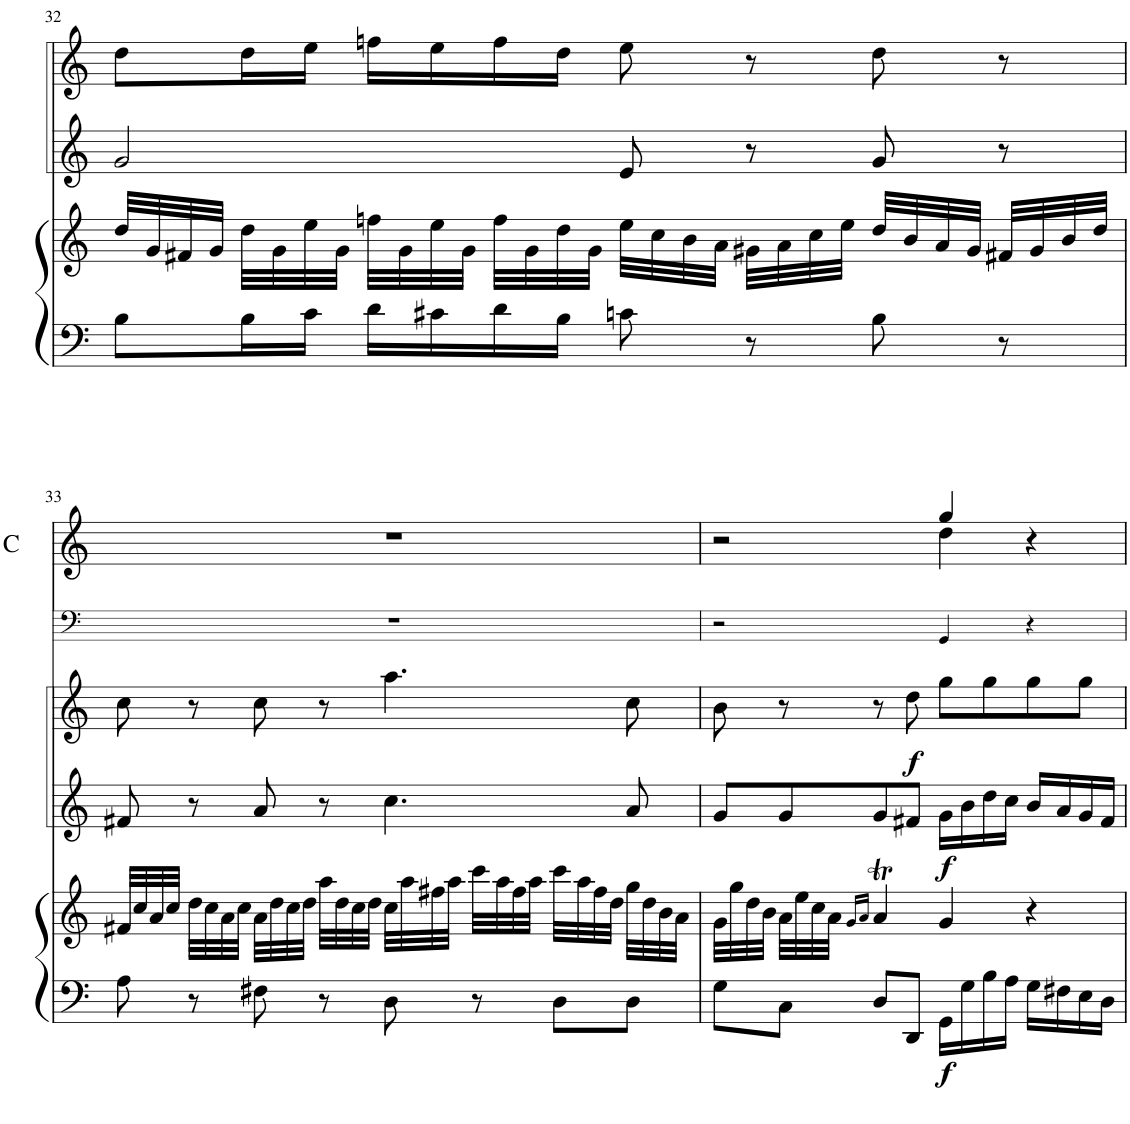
**kern	**kern	**dynam	**kern	**dynam	**kern	**dynam	**kern	**kern
*part5	*part5	*part5	*part4	*part4	*part3	*part3	*part2	*part1
*staff6	*staff5	*staff5/6	*staff4	*staff4	*staff3	*staff3	*staff2	*staff1
*I"Organo	*	*	*I"Violino 2	*	*I"Violino 1	*	*I"Timpani	*I"Clarini
*	*	*	*I'Vln	*	*I'Vln	*	*I'Timp	*I'C
!!LO:PB:g=z
*clefF4	*clefG2	*	*clefG2	*	*clefG2	*	*clefF4	*clefG2
*k[]	*k[]	*	*k[]	*	*k[]	*	*k[]	*k[]
*M4/4	*M4/4	*	*M4/4	*	*M4/4	*	*M4/4	*M4/4
*met(c)	*met(c)	*	*met(c)	*	*met(c)	*	*met(c)	*met(c)
=32	=32	=32	=32	=32	=32	=32	=32	=32
8B\L	32dd/LLL	.	2g/	.	8dd\L	.	1r	1r
.	32g/	.	.	.	.	.	.	.
.	32f#X/	.	.	.	.	.	.	.
.	32g/JJJ	.	.	.	.	.	.	.
16B\L	32dd\LLL	.	.	.	16dd\L	.	.	.
.	32g\	.	.	.	.	.	.	.
16c\JJ	32ee\	.	.	.	16ee\JJ	.	.	.
.	32g\JJJ	.	.	.	.	.	.	.
16d\LL	32ffn\LLL	.	.	.	16ffn\LL	.	.	.
.	32g\	.	.	.	.	.	.	.
16c#X\	32ee\	.	.	.	16ee\	.	.	.
.	32g\JJJ	.	.	.	.	.	.	.
16d\	32ff\LLL	.	.	.	16ff\	.	.	.
.	32g\	.	.	.	.	.	.	.
16B\JJ	32dd\	.	.	.	16dd\JJ	.	.	.
.	32g\JJJ	.	.	.	.	.	.	.
8cn\	32ee\LLL	.	8e/	.	8ee\	.	.	.
.	32cc\	.	.	.	.	.	.	.
.	32b\	.	.	.	.	.	.	.
.	32a\JJJ	.	.	.	.	.	.	.
8r	32g#X\LLL	.	8r	.	8r	.	.	.
.	32a\	.	.	.	.	.	.	.
.	32cc\	.	.	.	.	.	.	.
.	32ee\JJJ	.	.	.	.	.	.	.
8B\	32dd/LLL	.	8g/	.	8dd\	.	.	.
.	32b/	.	.	.	.	.	.	.
.	32a/	.	.	.	.	.	.	.
.	32g#/JJJ	.	.	.	.	.	.	.
8r	32f#X/LLL	.	8r	.	8r	.	.	.
.	32g#/	.	.	.	.	.	.	.
.	32b/	.	.	.	.	.	.	.
.	32dd/JJJ	.	.	.	.	.	.	.
!!LO:LB:g=z
=33	=33	=33	=33	=33	=33	=33	=33	=33
8A\	32f#X/LLL	.	8f#X/	.	8cc\	.	1r	1r
.	32cc/	.	.	.	.	.	.	.
.	32a/	.	.	.	.	.	.	.
.	32cc/JJJ	.	.	.	.	.	.	.
8r	32dd\LLL	.	8r	.	8r	.	.	.
.	32cc\	.	.	.	.	.	.	.
.	32a\	.	.	.	.	.	.	.
.	32cc\JJJ	.	.	.	.	.	.	.
8F#X\	32a\LLL	.	8a/	.	8cc\	.	.	.
.	32dd\	.	.	.	.	.	.	.
.	32cc\	.	.	.	.	.	.	.
.	32dd\JJJ	.	.	.	.	.	.	.
8r	32aa\LLL	.	8r	.	8r	.	.	.
.	32dd\	.	.	.	.	.	.	.
.	32cc\	.	.	.	.	.	.	.
.	32dd\JJJ	.	.	.	.	.	.	.
8D\	32cc\LLL	.	4.cc\	.	4.aa\	.	.	.
.	32aa\	.	.	.	.	.	.	.
.	32ff#X\	.	.	.	.	.	.	.
.	32aa\JJJ	.	.	.	.	.	.	.
8r	32ccc\LLL	.	.	.	.	.	.	.
.	32aa\	.	.	.	.	.	.	.
.	32ff#\	.	.	.	.	.	.	.
.	32aa\JJJ	.	.	.	.	.	.	.
8D\L	32ccc\LLL	.	.	.	.	.	.	.
.	32aa\	.	.	.	.	.	.	.
.	32ff#\	.	.	.	.	.	.	.
.	32dd\JJJ	.	.	.	.	.	.	.
8D\J	32gg\LLL	.	8a/	.	8cc\	.	.	.
.	32dd\	.	.	.	.	.	.	.
.	32b\	.	.	.	.	.	.	.
.	32a\JJJ	.	.	.	.	.	.	.
=34	=34	=34	=34	=34	=34	=34	=34	=34
*	*	*	*	*	*	*	*	*^
8G\L	32g\LLL	.	8g/L	.	8b\	.	2r	2r	2ryy
.	32gg\	.	.	.	.	.	.	.	.
.	32dd\	.	.	.	.	.	.	.	.
.	32b\JJJ	.	.	.	.	.	.	.	.
8C\J	32a\LLL	.	8g/	.	8r	.	.	.	.
.	32ee\	.	.	.	.	.	.	.	.
.	32cc\	.	.	.	.	.	.	.	.
.	32a\JJJ	.	.	.	.	.	.	.	.
.	16qg/LL	.	.	.	.	.	.	.	.
.	16qa/JJ	.	.	.	.	.	.	.	.
8D/L	4aT/	.	8g/	.	8r	.	.	.	.
!	!	!	!	!	!	!LO:DY:b	!	!	!
8DD/J	.	.	8f#X/J	.	8dd\	f	.	.	.
!	!	!LO:DY:b=2	!	!LO:DY:b	!	!	!	!	!
16GG\LL	4g/	f	16g\LL	f	8gg\L	.	4GG/	4gg/	4dd\
16G\	.	.	16b\	.	.	.	.	.	.
16B\	.	.	16dd\	.	8gg\	.	.	.	.
16A\JJ	.	.	16cc\JJ	.	.	.	.	.	.
16G\LL	4r	.	16b/LL	.	8gg\	.	4r	4r	4ryy
16F#X\	.	.	16a/	.	.	.	.	.	.
16E\	.	.	16g/	.	8gg\J	.	.	.	.
16D\JJ	.	.	16f#/JJ	.	.	.	.	.	.
*	*	*	*	*	*	*	*	*v	*v
=	=	=	=	=	=	=	=	=
*-	*-	*-	*-	*-	*-	*-	*-	*-
